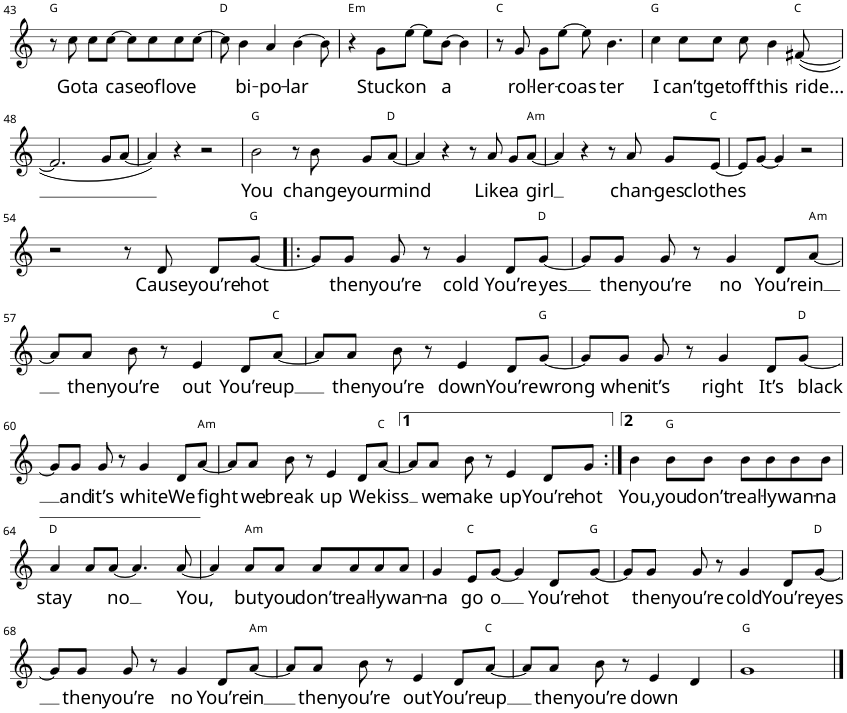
**kern	**text	**harte
*part1	*part1	*part1
*staff1	*staff1	*
*I"Alto	*	*
*I'A.	*	*
!!LO:PB:g=z
*clefG2	*	*
*k[]	*	*
*M4/4	*	*
=43	=43	=43
8r	.	G:maj
!	!LO:LY:b	!
8cc\	Got	.
!	!LO:LY:b	!
8cc\L	a	.
!	!LO:LY:b	!
[8cc\J	case	.
8cc\L]	.	.
!	!LO:LY:b	!
8cc\	of	.
!	!LO:LY:b	!
8cc\	love	.
[8cc\J	.	.
=44	=44	=44
8cc\]	.	D:maj
!	!LO:LY:b	!
4b\	bi-	.
!	!LO:LY:b	!
4a/	-po-	.
!	!LO:LY:b	!
[4b\	-lar	.
8b\]	.	.
=45	=45	=45
!	!	!LO:H:kt=m
4r	.	E:min
!	!LO:LY:b	!
8g\L	Stuck	.
!	!LO:LY:b	!
[8ee\J	on	.
8ee\L]	.	.
!	!LO:LY:b	!
[8b\J	a	.
4b\]	.	.
=46	=46	=46
8r	.	C:maj
!	!LO:LY:b	!
8g/	rol-	.
!	!LO:LY:b	!
8g\L	-ler-	.
!	!LO:LY:b	!
[8ee\J	-coas-	.
8ee\]	.	.
!	!LO:LY:b	!
4.b\	-ter	.
=47	=47	=47
!	!LO:LY:b	!
4cc\	I	G:maj
!	!LO:LY:b	!
8cc\L	can’t	.
!	!LO:LY:b	!
8cc\J	get	.
!	!LO:LY:b	!
8cc\	off	.
!	!LO:LY:b	!
4b\	this	.
!	!LO:LY:b	!
([8f#X/	ride...	C:maj
!!LO:LB:g=z
=48	=48	=48
2.f#/]	.	.
8g/L	.	.
[8a/J	.	.
=49	=49	=49
4a/])	.	.
4r	.	.
2r	.	.
=50	=50	=50
!	!LO:LY:b	!
2b\	You	G:maj
8r	.	.
!	!LO:LY:b	!
8b\	change	.
!	!LO:LY:b	!
8g/L	your	.
!	!LO:LY:b	!
[8a/J	mind	D:maj
=51	=51	=51
4a/]	.	.
4r	.	.
8r	.	.
!	!LO:LY:b	!
8a/	Like	.
!	!LO:LY:b	!
8g/L	a	.
!	!LO:LY:b	!LO:H:kt=m
[8a/J	girl	A:min
=52	=52	=52
4a/]	.	.
4r	.	.
8r	.	.
!	!LO:LY:b	!
8a/	chan-	.
!	!LO:LY:b	!
8g/L	-ges	.
!	!LO:LY:b	!
[8e/J	clothes	C:maj
=53	=53	=53
8e/L]	.	.
[8g/J	.	.
4g/]	.	.
2r	.	.
!!LO:LB:g=z
=54	=54	=54
2r	.	.
8r	.	.
!	!LO:LY:b	!
8d/	Cause	.
!	!LO:LY:b	!
8d/L	you’re	.
!	!LO:LY:b	!
[8g/J	hot	G:maj
=55!|:	=55!|:	=55!|:
8g/L]	.	.
!	!LO:LY:b	!
8g/J	then	.
!	!LO:LY:b	!
8g/	you’re	.
8r	.	.
!	!LO:LY:b	!
4g/	cold	.
!	!LO:LY:b	!
8d/L	You’re	.
!	!LO:LY:b	!
[8g/J	yes	D:maj
=56	=56	=56
8g/L]	.	.
!	!LO:LY:b	!
8g/J	then	.
!	!LO:LY:b	!
8g/	you’re	.
8r	.	.
!	!LO:LY:b	!
4g/	no	.
!	!LO:LY:b	!
8d/L	You’re	.
!	!LO:LY:b	!LO:H:kt=m
[8a/J	in	A:min
!!LO:LB:g=z
=57	=57	=57
8a/L]	.	.
!	!LO:LY:b	!
8a/J	then	.
!	!LO:LY:b	!
8b\	you’re	.
8r	.	.
!	!LO:LY:b	!
4e/	out	.
!	!LO:LY:b	!
8d/L	You’re	.
!	!LO:LY:b	!
[8a/J	up	C:maj
=58	=58	=58
8a/L]	.	.
!	!LO:LY:b	!
8a/J	then	.
!	!LO:LY:b	!
8b\	you’re	.
8r	.	.
!	!LO:LY:b	!
4e/	down	.
!	!LO:LY:b	!
8d/L	You’re	.
!	!LO:LY:b	!
[8g/J	wrong	G:maj
=59	=59	=59
8g/L]	.	.
!	!LO:LY:b	!
8g/J	when	.
!	!LO:LY:b	!
8g/	it’s	.
8r	.	.
!	!LO:LY:b	!
4g/	right	.
!	!LO:LY:b	!
8d/L	It’s	.
!	!LO:LY:b	!
[8g/J	black	D:maj
!!LO:LB:g=z
=60	=60	=60
8g/L]	.	.
!	!LO:LY:b	!
8g/J	and	.
!	!LO:LY:b	!
8g/	it’s	.
8r	.	.
!	!LO:LY:b	!
4g/	white	.
!	!LO:LY:b	!
8d/L	We	.
!	!LO:LY:b	!LO:H:kt=m
[8a/J	fight	A:min
=61	=61	=61
8a/L]	.	.
!	!LO:LY:b	!
8a/J	we	.
!	!LO:LY:b	!
8b\	break	.
8r	.	.
!	!LO:LY:b	!
4e/	up	.
!	!LO:LY:b	!
8d/L	We	.
!	!LO:LY:b	!
[8a/J	kiss	C:maj
=62	=62	=62
8a/L]	.	.
!	!LO:LY:b	!
8a/J	we	.
!	!LO:LY:b	!
8b\	make	.
8r	.	.
!	!LO:LY:b	!
4e/	up	.
!	!LO:LY:b	!
8d/L	You’re	.
!	!LO:LY:b	!
8g/J	hot	.
=63:|!	=63:|!	=63:|!
!	!LO:LY:b	!
4b\	You,	.
!	!LO:LY:b	!
8b\L	you	G:maj
!	!LO:LY:b	!
8b\J	don’t	.
!	!LO:LY:b	!
8b\L	real-	.
!	!LO:LY:b	!
8b\	-ly	.
!	!LO:LY:b	!
8b\	wan-	.
!	!LO:LY:b	!
8b\J	-na	.
!!LO:LB:g=z
=64	=64	=64
!	!LO:LY:b	!
4a/	stay	D:maj
8a/L	.	.
!	!LO:LY:b	!
[8a/J	no	.
4.a/]	.	.
!	!LO:LY:b	!
[8a/	You,	.
=65	=65	=65
4a/]	.	.
!	!LO:LY:b	!LO:H:kt=m
8a/L	but	A:min
!	!LO:LY:b	!
8a/J	you	.
!	!LO:LY:b	!
8a/L	don’t	.
!	!LO:LY:b	!
8a/	real-	.
!	!LO:LY:b	!
8a/	-ly	.
!	!LO:LY:b	!
8a/J	wan-	.
=66	=66	=66
!	!LO:LY:b	!
4g/	-na	.
!	!LO:LY:b	!
8e/L	go	C:maj
!	!LO:LY:b	!
[8g/J	o	.
4g/]	.	.
!	!LO:LY:b	!
8d/L	You’re	.
!	!LO:LY:b	!
[8g/J	hot	G:maj
=67	=67	=67
8g/L]	.	.
!	!LO:LY:b	!
8g/J	then	.
!	!LO:LY:b	!
8g/	you’re	.
8r	.	.
!	!LO:LY:b	!
4g/	cold	.
!	!LO:LY:b	!
8d/L	You’re	.
!	!LO:LY:b	!
[8g/J	yes	D:maj
!!LO:LB:g=z
=68	=68	=68
8g/L]	.	.
!	!LO:LY:b	!
8g/J	then	.
!	!LO:LY:b	!
8g/	you’re	.
8r	.	.
!	!LO:LY:b	!
4g/	no	.
!	!LO:LY:b	!
8d/L	You’re	.
!	!LO:LY:b	!LO:H:kt=m
[8a/J	in	A:min
=69	=69	=69
8a/L]	.	.
!	!LO:LY:b	!
8a/J	then	.
!	!LO:LY:b	!
8b\	you’re	.
8r	.	.
!	!LO:LY:b	!
4e/	out	.
!	!LO:LY:b	!
8d/L	You’re	.
!	!LO:LY:b	!
[8a/J	up	C:maj
=70	=70	=70
8a/L]	.	.
!	!LO:LY:b	!
8a/J	then	.
!	!LO:LY:b	!
8b\	you’re	.
8r	.	.
!	!LO:LY:b	!
4e/	down	.
4d/	.	.
=71	=71	=71
1g	.	G:maj
==	==	==
*-	*-	*-
